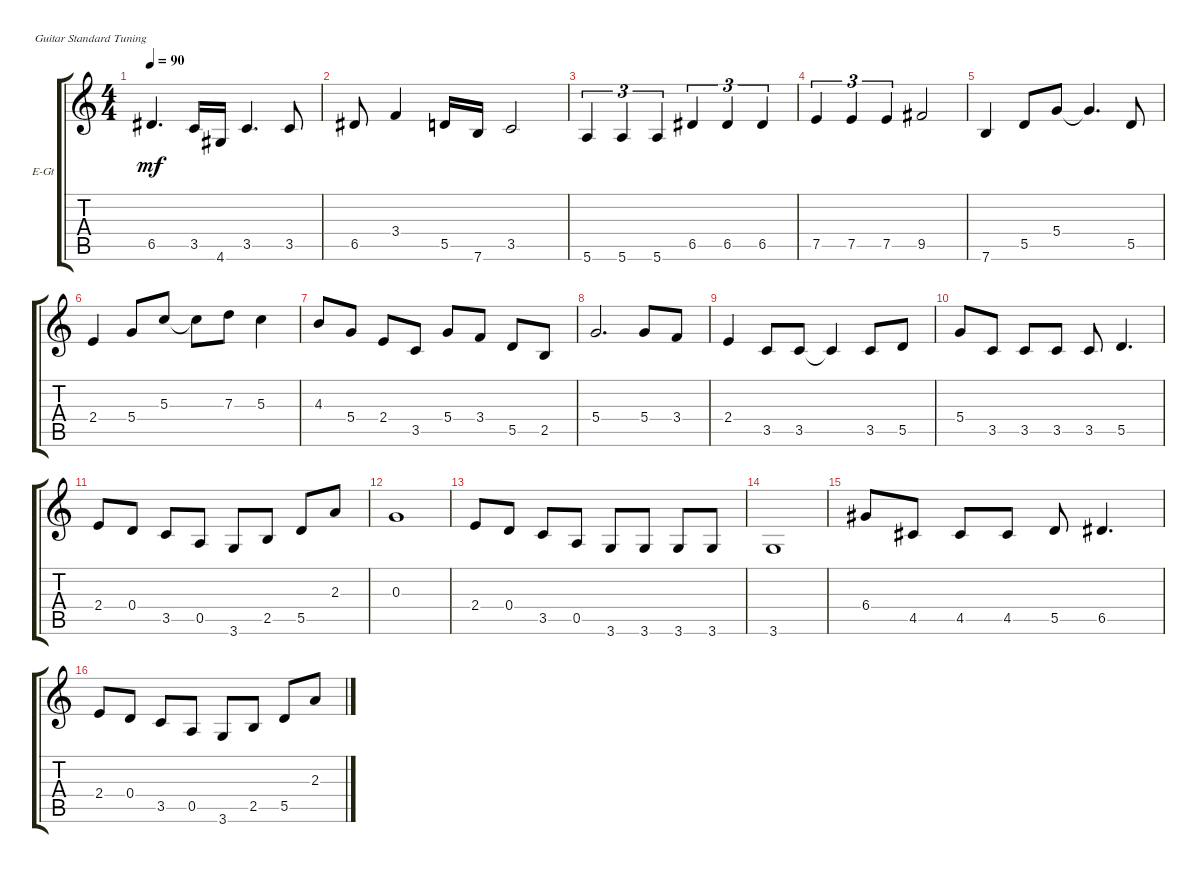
\defaultSystemsLayout 4
\bracketExtendMode groupsimilarinstruments
\firstSystemTrackNameOrientation horizontal
\otherSystemsTrackNameOrientation horizontal
\track ("Electric Guitar" "E-Gt") {instrument electricguitarclean}
\staff {score tabs}
\tuning (E4 B3 G3 D3 A2 E2)
\ts (4 4)
\tempo 90
\clef g2
\ks c
6.5.4{d dy mf} 3.5.16 4.6.16 3.5.4{d} 3.5.8 |
6.5.8 3.4.4 5.5.16 7.6.16 3.5.2 |
5.6.4{tu (3 2)} 5.6.4{tu (3 2)} 5.6.4{tu (3 2)} 6.5.4{tu (3 2)} 6.5.4{tu (3 2)} 6.5.4{tu (3 2)} |
7.5.4{tu (3 2)} 7.5.4{tu (3 2)} 7.5.4{tu (3 2)} 9.5.2 |
7.6.4 5.5.8 5.4.8 5.4{t}.4{d} 5.5.8 |
2.4.4 5.4.8 5.3.8 5.3{t}.8 7.3.8 5.3.4 |
4.3.8 5.4.8 2.4.8 3.5.8 5.4.8 3.4.8 5.5.8 2.5.8 |
5.4.2{d} 5.4.8 3.4.8 |
2.4.4 3.5.8 3.5.8 3.5{t}.4 3.5.8 5.5.8 |
5.4.8 3.5.8 3.5.8 3.5.8 3.5.8 5.5.4{d} |
2.4.8 0.4.8 3.5.8 0.5.8 3.6.8 2.5.8 5.5.8 2.3.8 |
0.3.1 |
2.4.8 0.4.8 3.5.8 0.5.8 3.6.8 3.6.8 3.6.8 3.6.8 |
3.6.1 |
6.4.8 4.5.8 4.5.8 4.5.8 5.5.8 6.5.4{d} |
2.4.8 0.4.8 3.5.8 0.5.8 3.6.8 2.5.8 5.5.8 2.3.8
